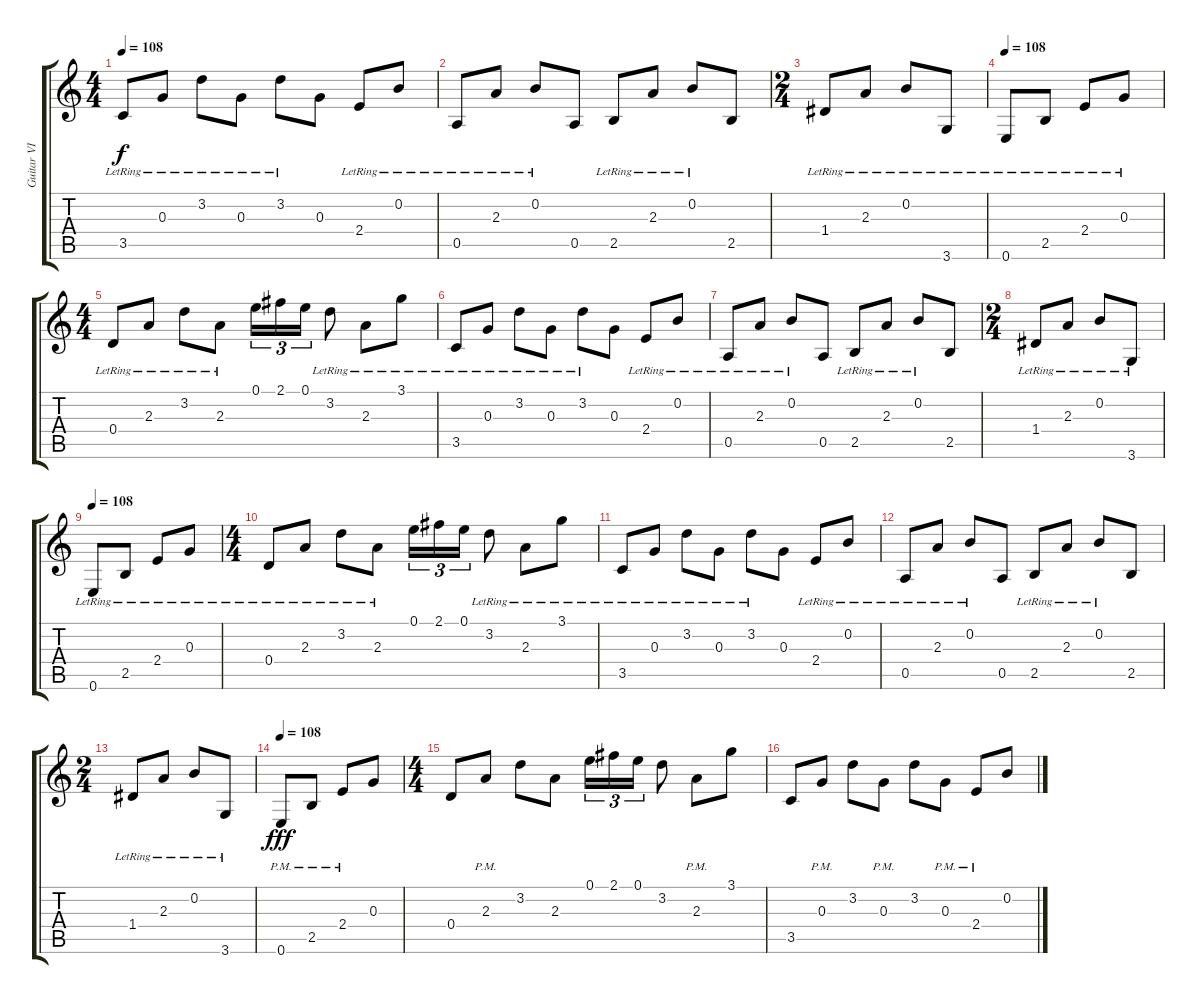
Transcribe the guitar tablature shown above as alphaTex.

\track ("Guitar VI" "Guitar VI") {instrument electricguitarclean}
\staff {score tabs}
\tuning (E4 B3 G3 D3 A2 E2) {hide}
\ts (4 4)
\tempo 108
\clef g2
\ks c
3.5{lr}.8{dy f} 0.3{lr}.8 3.2{lr}.8 0.3{lr}.8 3.2{lr}.8 0.3.8 2.4{lr}.8 0.2{lr}.8 |
0.5{lr}.8 2.3{lr}.8 0.2{lr}.8 0.5.8 2.5{lr}.8 2.3{lr}.8 0.2{lr}.8 2.5.8 |
\ts (2 4)
1.4{lr}.8 2.3{lr}.8 0.2{lr}.8 3.6{lr}.8 |
\tempo 108
0.6{lr}.8 2.5{lr}.8 2.4{lr}.8 0.3{lr}.8 |
\ts (4 4)
0.4{lr}.8 2.3{lr}.8 3.2{lr}.8 2.3{lr}.8 0.1.16{tu (3 2)} 2.1.16{tu (3 2)} 0.1.16{tu (3 2)} 3.2{lr}.8 2.3{lr}.8 3.1{lr}.8 |
3.5{lr}.8 0.3{lr}.8 3.2{lr}.8 0.3{lr}.8 3.2{lr}.8 0.3.8 2.4{lr}.8 0.2{lr}.8 |
0.5{lr}.8 2.3{lr}.8 0.2{lr}.8 0.5.8 2.5{lr}.8 2.3{lr}.8 0.2{lr}.8 2.5.8 |
\ts (2 4)
1.4{lr}.8 2.3{lr}.8 0.2{lr}.8 3.6{lr}.8 |
\tempo 108
0.6{lr}.8 2.5{lr}.8 2.4{lr}.8 0.3{lr}.8 |
\ts (4 4)
0.4{lr}.8 2.3{lr}.8 3.2{lr}.8 2.3{lr}.8 0.1.16{tu (3 2)} 2.1.16{tu (3 2)} 0.1.16{tu (3 2)} 3.2{lr}.8 2.3{lr}.8 3.1{lr}.8 |
3.5{lr}.8 0.3{lr}.8 3.2{lr}.8 0.3{lr}.8 3.2{lr}.8 0.3.8 2.4{lr}.8 0.2{lr}.8 |
0.5{lr}.8 2.3{lr}.8 0.2{lr}.8 0.5.8 2.5{lr}.8 2.3{lr}.8 0.2{lr}.8 2.5.8 |
\ts (2 4)
1.4{lr}.8 2.3{lr}.8 0.2{lr}.8 3.6{lr}.8 |
\tempo 108
0.6{pm}.8{dy fff volume 16 instrument distortionguitar} 2.5{pm}.8 2.4{pm}.8 0.3.8 |
\ts (4 4)
0.4.8 2.3{pm}.8 3.2.8 2.3.8 0.1.16{tu (3 2)} 2.1.16{tu (3 2)} 0.1.16{tu (3 2)} 3.2.8 2.3{pm}.8 3.1.8 |
3.5.8 0.3{pm}.8 3.2.8 0.3{pm}.8 3.2.8 0.3{pm}.8 2.4{pm}.8 0.2.8
